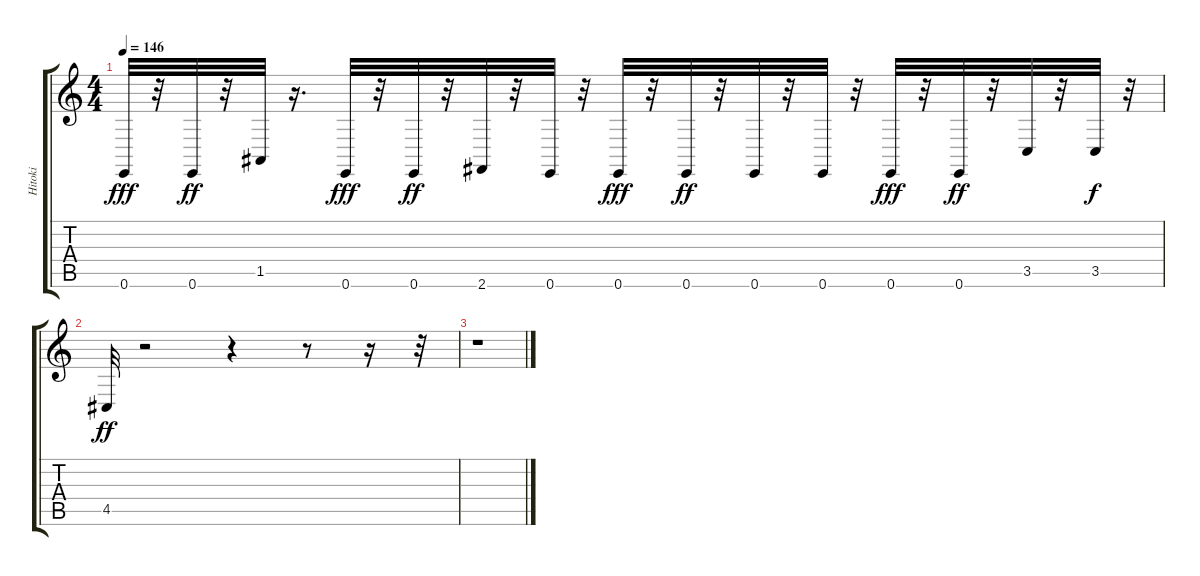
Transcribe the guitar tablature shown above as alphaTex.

\track ("Hitoki " "Hitoki ") {instrument acousticgrandpiano}
\staff {score tabs}
\tuning (E4 B3 G3 D3 A2 E2) {hide}
\ts (4 4)
\tempo 146
\clef g2
\ks c
0.6.32{dy fff} r.32 0.6.32{dy ff} r.32 1.5.32 r.16{d} 0.6.32{dy fff} r.32 0.6.32{dy ff} r.32 2.6.32 r.32 0.6.32 r.32 0.6.32{dy fff} r.32 0.6.32{dy ff} r.32 0.6.32 r.32 0.6.32 r.32 0.6.32{dy fff} r.32 0.6.32{dy ff} r.32 3.5.32 r.32 3.5.32{dy f} r.32 |
4.5.32{dy ff} r.2 r.4 r.8 r.16 r.32 |
r.1
